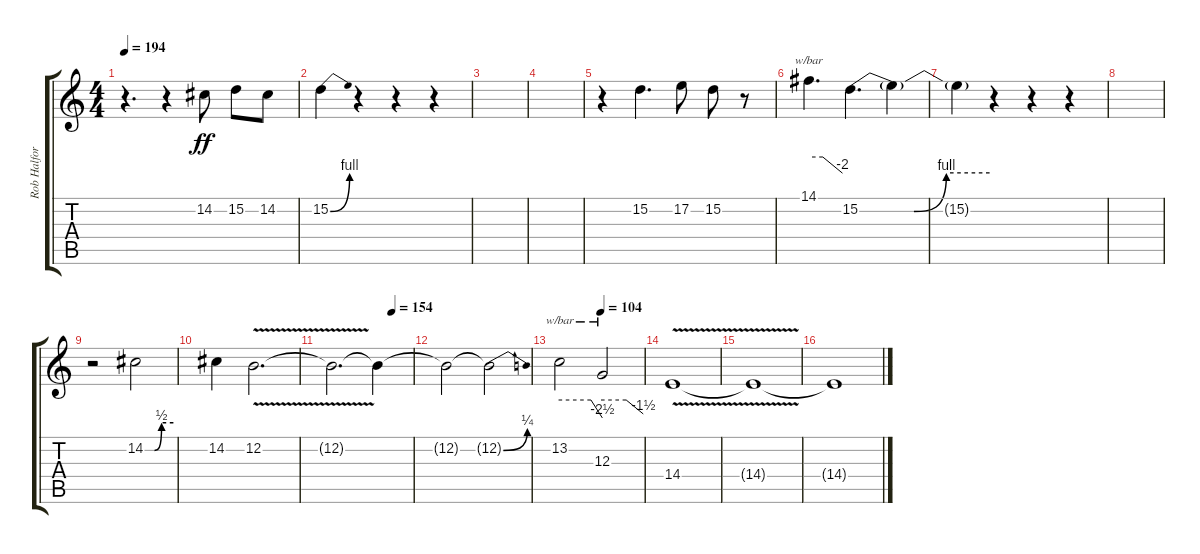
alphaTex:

\track ("Rob Halford" "Rob Halfor") {instrument violin}
\staff {score tabs}
\tuning (E4 B3 G3 D3 A2 E2) {hide}
\ts (4 4)
\tempo 194
\clef g2
\ks c
r.4{d dy ff} r.4 14.2.8 15.2.8 14.2.8 |
15.2{be (bend 0 0 60 4)}.4 r.4 r.4 r.4 |
|
|
r.4 15.2.4{d} 17.2.8 15.2.8 r.8 |
14.1.4{d tbe (custom default 0 0 25 0 60 -8)} 15.2{be (custom 0 0 25 0 40 4 60 4)}.4{d} 15.2{t}.4 |
15.2{t}.4 r.4 r.4 r.4 |
|
r.2 14.2{be (custom 0 0 20 0 35 2 60 2)}.2 |
14.2.4 12.2{v}.2{d} |
\tempo (154 0.75)
12.2{t}.2{d} 12.2{t}.4 |
12.2{t}.2 12.2{be (bend 0 0 60 1) t}.2 |
\tempo (104 0.5)
13.2.2{tbe (custom default 0 0 44 0 60 -10)} 12.3.2{tbe (custom default 0 0 35 0 60 -6)} |
14.4{v}.1 |
14.4{t}.1 |
14.4{t}.1
